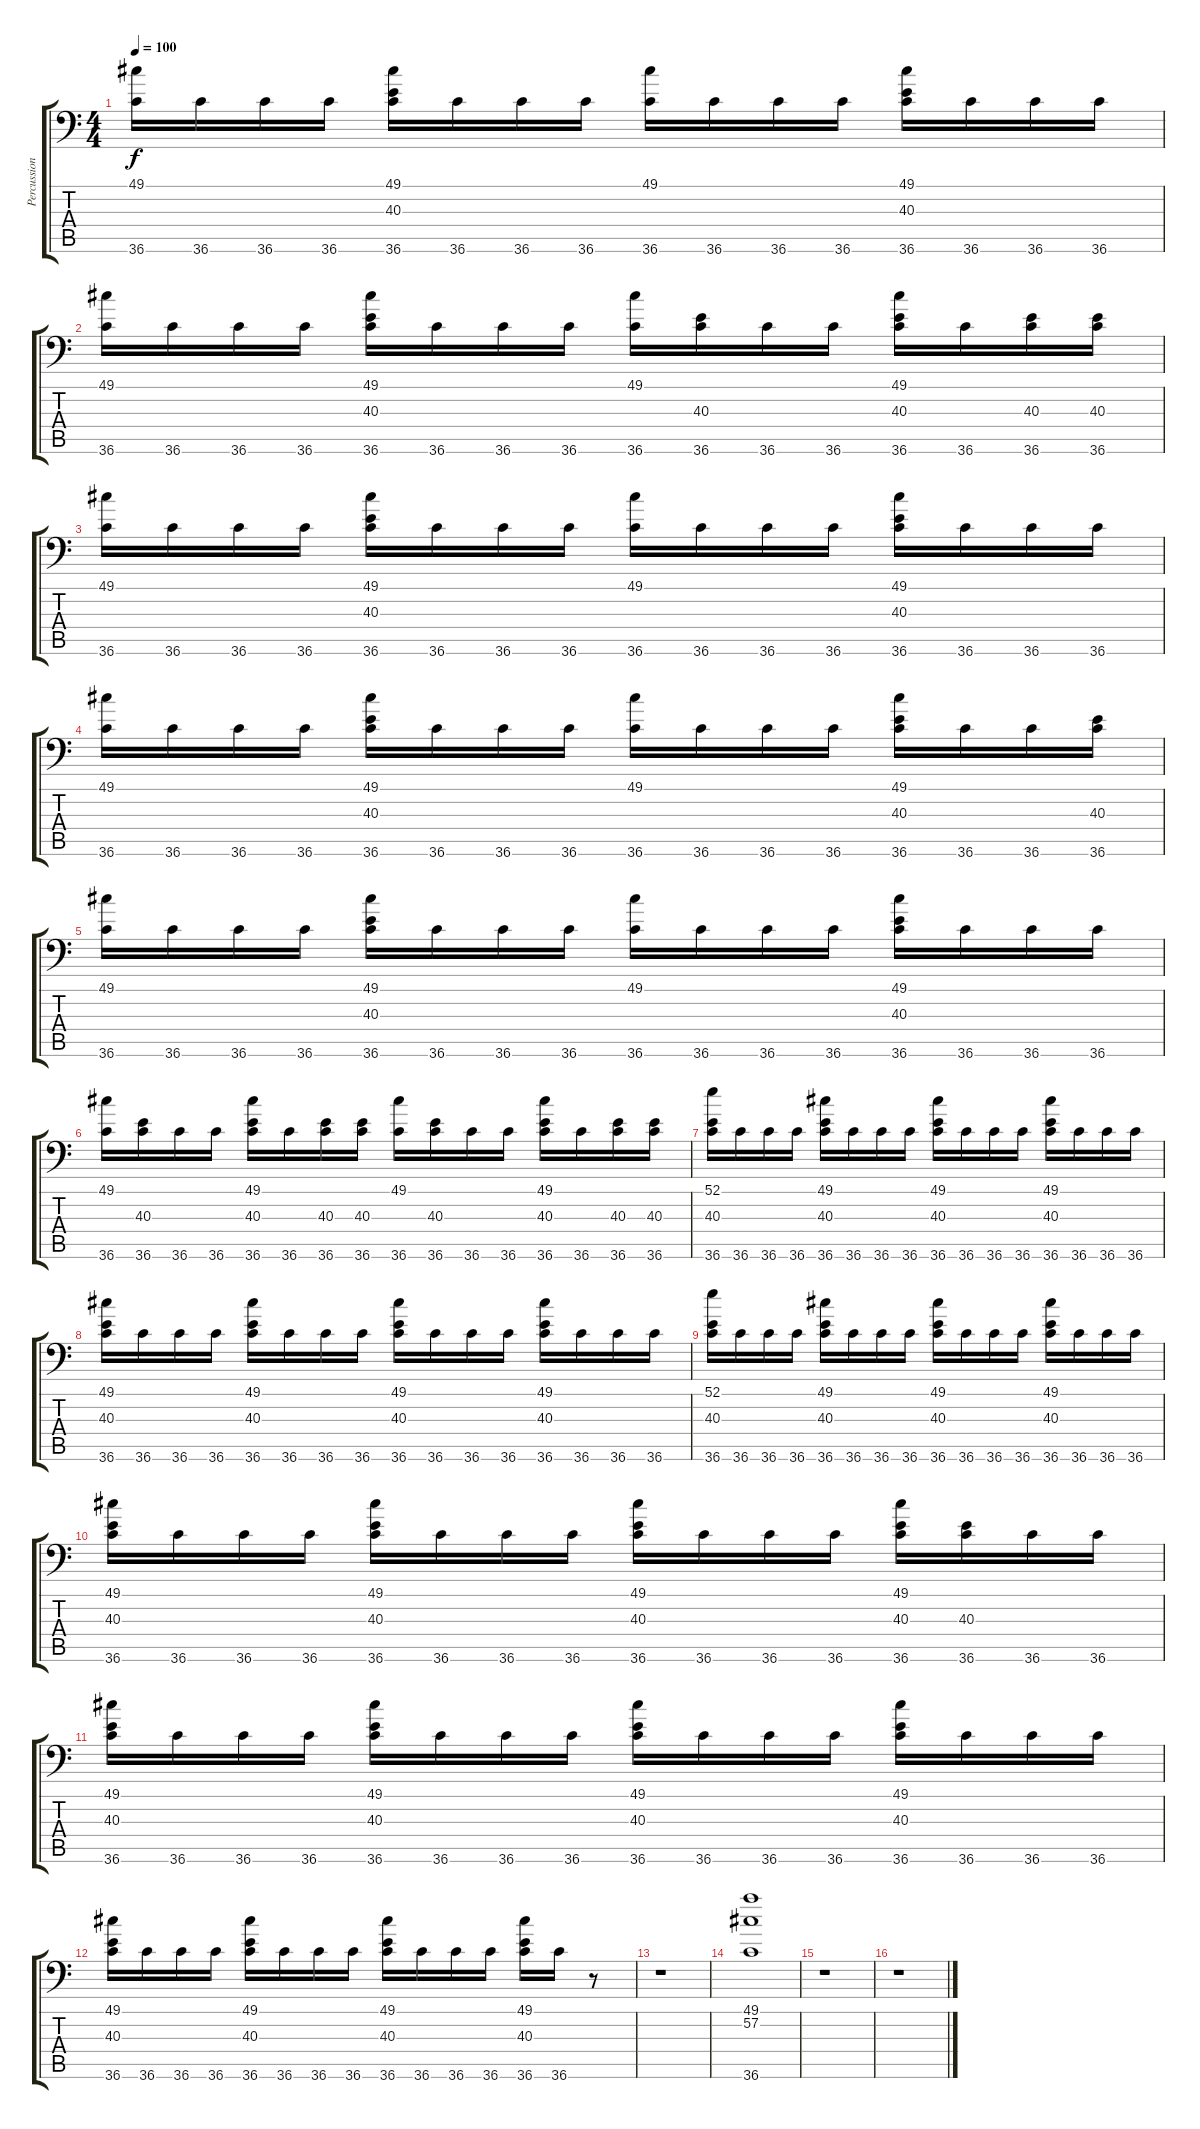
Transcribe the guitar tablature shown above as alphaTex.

\track ("Percussion" "Percussion") {instrument acousticgrandpiano}
\staff {score tabs}
\tuning (C-1 C-1 C-1 C-1 C-1 C-1) {hide}
\ts (4 4)
\tempo 100
\clef f4
\ks c
(49.1 36.6).16{dy f} 36.6.16 36.6.16 36.6.16 (49.1 40.3 36.6).16 36.6.16 36.6.16 36.6.16 (49.1 36.6).16 36.6.16 36.6.16 36.6.16 (49.1 40.3 36.6).16 36.6.16 36.6.16 36.6.16 |
(49.1 36.6).16 36.6.16 36.6.16 36.6.16 (49.1 40.3 36.6).16 36.6.16 36.6.16 36.6.16 (49.1 36.6).16 (40.3 36.6).16 36.6.16 36.6.16 (49.1 40.3 36.6).16 36.6.16 (40.3 36.6).16 (40.3 36.6).16 |
(49.1 36.6).16 36.6.16 36.6.16 36.6.16 (49.1 40.3 36.6).16 36.6.16 36.6.16 36.6.16 (49.1 36.6).16 36.6.16 36.6.16 36.6.16 (49.1 40.3 36.6).16 36.6.16 36.6.16 36.6.16 |
(49.1 36.6).16 36.6.16 36.6.16 36.6.16 (49.1 40.3 36.6).16 36.6.16 36.6.16 36.6.16 (49.1 36.6).16 36.6.16 36.6.16 36.6.16 (49.1 40.3 36.6).16 36.6.16 36.6.16 (40.3 36.6).16 |
(49.1 36.6).16 36.6.16 36.6.16 36.6.16 (49.1 40.3 36.6).16 36.6.16 36.6.16 36.6.16 (49.1 36.6).16 36.6.16 36.6.16 36.6.16 (49.1 40.3 36.6).16 36.6.16 36.6.16 36.6.16 |
(49.1 36.6).16 (40.3 36.6).16 36.6.16 36.6.16 (49.1 40.3 36.6).16 36.6.16 (40.3 36.6).16 (40.3 36.6).16 (49.1 36.6).16 (40.3 36.6).16 36.6.16 36.6.16 (49.1 40.3 36.6).16 36.6.16 (40.3 36.6).16 (40.3 36.6).16 |
(52.1 40.3 36.6).16 36.6.16 36.6.16 36.6.16 (49.1 40.3 36.6).16 36.6.16 36.6.16 36.6.16 (49.1 40.3 36.6).16 36.6.16 36.6.16 36.6.16 (49.1 40.3 36.6).16 36.6.16 36.6.16 36.6.16 |
(49.1 40.3 36.6).16 36.6.16 36.6.16 36.6.16 (49.1 40.3 36.6).16 36.6.16 36.6.16 36.6.16 (49.1 40.3 36.6).16 36.6.16 36.6.16 36.6.16 (49.1 40.3 36.6).16 36.6.16 36.6.16 36.6.16 |
(52.1 40.3 36.6).16 36.6.16 36.6.16 36.6.16 (49.1 40.3 36.6).16 36.6.16 36.6.16 36.6.16 (49.1 40.3 36.6).16 36.6.16 36.6.16 36.6.16 (49.1 40.3 36.6).16 36.6.16 36.6.16 36.6.16 |
(49.1 40.3 36.6).16 36.6.16 36.6.16 36.6.16 (49.1 40.3 36.6).16 36.6.16 36.6.16 36.6.16 (49.1 40.3 36.6).16 36.6.16 36.6.16 36.6.16 (49.1 40.3 36.6).16 (40.3 36.6).16 36.6.16 36.6.16 |
(49.1 40.3 36.6).16 36.6.16 36.6.16 36.6.16 (49.1 40.3 36.6).16 36.6.16 36.6.16 36.6.16 (49.1 40.3 36.6).16 36.6.16 36.6.16 36.6.16 (49.1 40.3 36.6).16 36.6.16 36.6.16 36.6.16 |
(49.1 40.3 36.6).16 36.6.16 36.6.16 36.6.16 (49.1 40.3 36.6).16 36.6.16 36.6.16 36.6.16 (49.1 40.3 36.6).16 36.6.16 36.6.16 36.6.16 (49.1 40.3 36.6).16 36.6.16 r.8 |
r.1 |
(49.1 57.2 36.6).1 |
r.1 |
r.1
